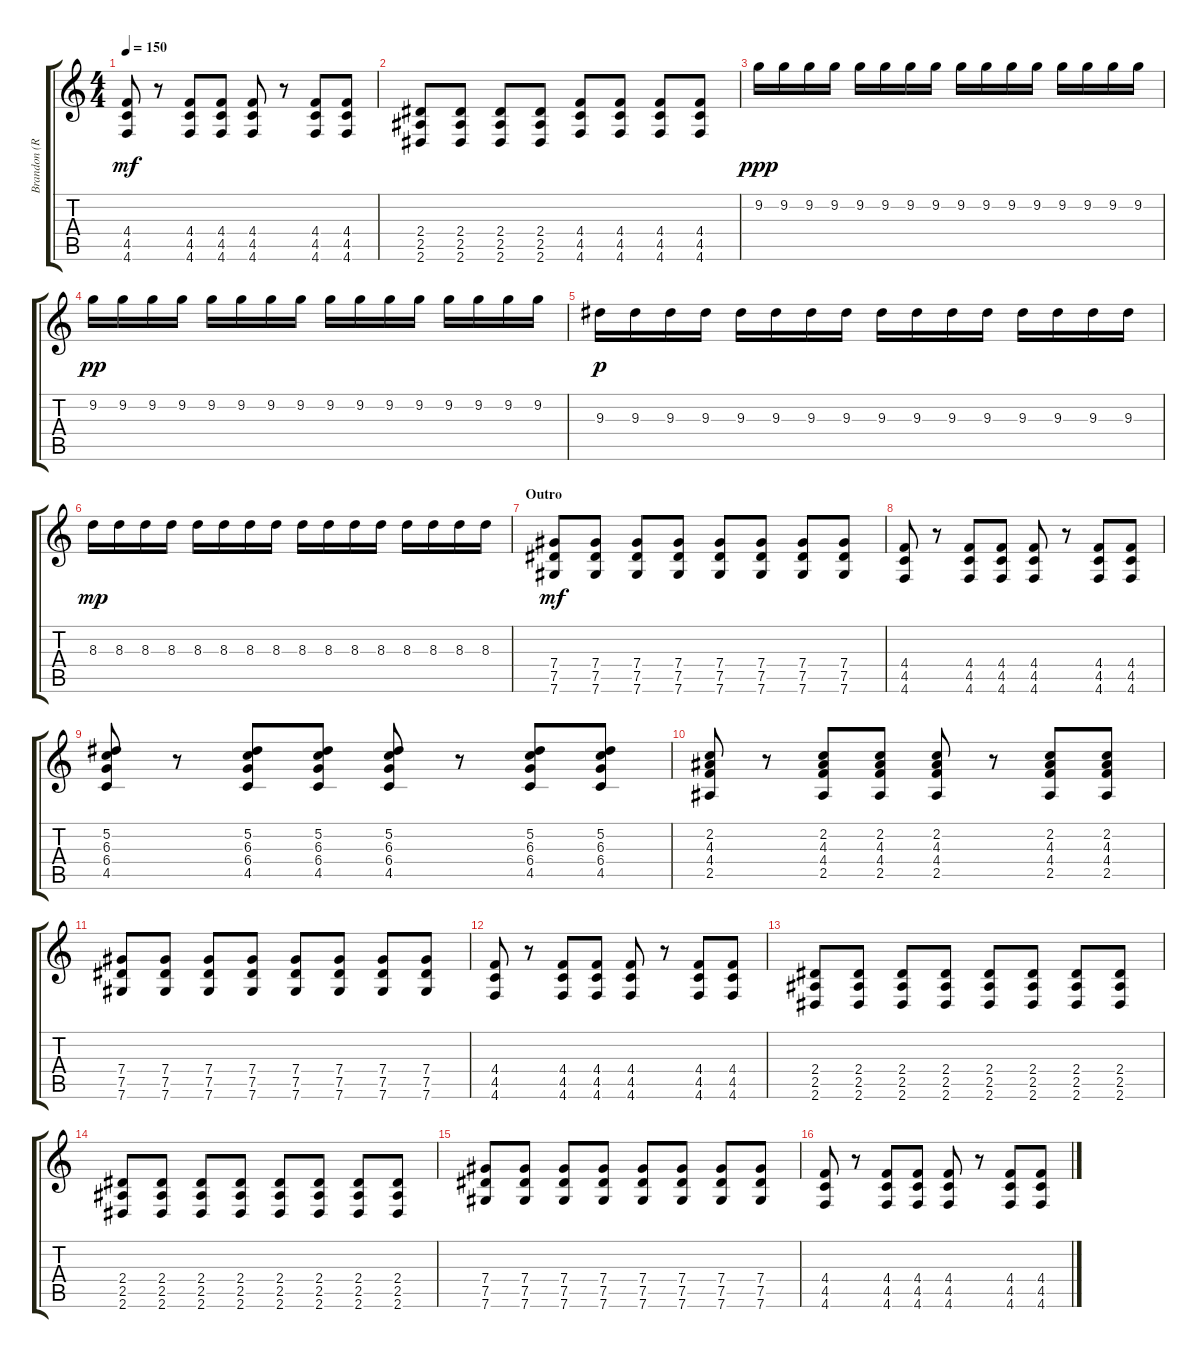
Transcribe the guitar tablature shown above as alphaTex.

\track ("Brandon (Rhythm)" "Brandon (R") {instrument distortionguitar}
\staff {score tabs}
\tuning (Eb4 Bb3 Gb3 Db3 Ab2 Db2) {hide}
\ts (4 4)
\tempo 150
\clef g2
\ks c
(4.4 4.5 4.6).8{dy mf} r.8 (4.4 4.5 4.6).8 (4.4 4.5 4.6).8 (4.4 4.5 4.6).8 r.8 (4.4 4.5 4.6).8 (4.4 4.5 4.6).8 |
(2.4 2.5 2.6).8 (2.4 2.5 2.6).8 (2.4 2.5 2.6).8 (2.4 2.5 2.6).8 (4.4 4.5 4.6).8 (4.4 4.5 4.6).8 (4.4 4.5 4.6).8 (4.4 4.5 4.6).8 |
9.2.16{dy ppp} 9.2.16 9.2.16 9.2.16 9.2.16 9.2.16 9.2.16 9.2.16 9.2.16 9.2.16 9.2.16 9.2.16 9.2.16 9.2.16 9.2.16 9.2.16 |
9.2.16{dy pp} 9.2.16 9.2.16 9.2.16 9.2.16 9.2.16 9.2.16 9.2.16 9.2.16 9.2.16 9.2.16 9.2.16 9.2.16 9.2.16 9.2.16 9.2.16 |
9.3.16{dy p} 9.3.16 9.3.16 9.3.16 9.3.16 9.3.16 9.3.16 9.3.16 9.3.16 9.3.16 9.3.16 9.3.16 9.3.16 9.3.16 9.3.16 9.3.16 |
8.3.16{dy mp} 8.3.16 8.3.16 8.3.16 8.3.16 8.3.16 8.3.16 8.3.16 8.3.16 8.3.16 8.3.16 8.3.16 8.3.16 8.3.16 8.3.16 8.3.16 |
\section ("" "Outro")
(7.4 7.5 7.6).8{dy mf} (7.4 7.5 7.6).8 (7.4 7.5 7.6).8 (7.4 7.5 7.6).8 (7.4 7.5 7.6).8 (7.4 7.5 7.6).8 (7.4 7.5 7.6).8 (7.4 7.5 7.6).8 |
(4.4 4.5 4.6).8 r.8 (4.4 4.5 4.6).8 (4.4 4.5 4.6).8 (4.4 4.5 4.6).8 r.8 (4.4 4.5 4.6).8 (4.4 4.5 4.6).8 |
(5.2 6.3 6.4 4.5).8 r.8 (5.2 6.3 6.4 4.5).8 (5.2 6.3 6.4 4.5).8 (5.2 6.3 6.4 4.5).8 r.8 (5.2 6.3 6.4 4.5).8 (5.2 6.3 6.4 4.5).8 |
(2.2 4.3 4.4 2.5).8 r.8 (2.2 4.3 4.4 2.5).8 (2.2 4.3 4.4 2.5).8 (2.2 4.3 4.4 2.5).8 r.8 (2.2 4.3 4.4 2.5).8 (2.2 4.3 4.4 2.5).8 |
(7.4 7.5 7.6).8 (7.4 7.5 7.6).8 (7.4 7.5 7.6).8 (7.4 7.5 7.6).8 (7.4 7.5 7.6).8 (7.4 7.5 7.6).8 (7.4 7.5 7.6).8 (7.4 7.5 7.6).8 |
(4.4 4.5 4.6).8 r.8 (4.4 4.5 4.6).8 (4.4 4.5 4.6).8 (4.4 4.5 4.6).8 r.8 (4.4 4.5 4.6).8 (4.4 4.5 4.6).8 |
(2.4 2.5 2.6).8 (2.4 2.5 2.6).8 (2.4 2.5 2.6).8 (2.4 2.5 2.6).8 (2.4 2.5 2.6).8 (2.4 2.5 2.6).8 (2.4 2.5 2.6).8 (2.4 2.5 2.6).8 |
(2.4 2.5 2.6).8 (2.4 2.5 2.6).8 (2.4 2.5 2.6).8 (2.4 2.5 2.6).8 (2.4 2.5 2.6).8 (2.4 2.5 2.6).8 (2.4 2.5 2.6).8 (2.4 2.5 2.6).8 |
(7.4 7.5 7.6).8 (7.4 7.5 7.6).8 (7.4 7.5 7.6).8 (7.4 7.5 7.6).8 (7.4 7.5 7.6).8 (7.4 7.5 7.6).8 (7.4 7.5 7.6).8 (7.4 7.5 7.6).8 |
(4.4 4.5 4.6).8 r.8 (4.4 4.5 4.6).8 (4.4 4.5 4.6).8 (4.4 4.5 4.6).8 r.8 (4.4 4.5 4.6).8 (4.4 4.5 4.6).8
